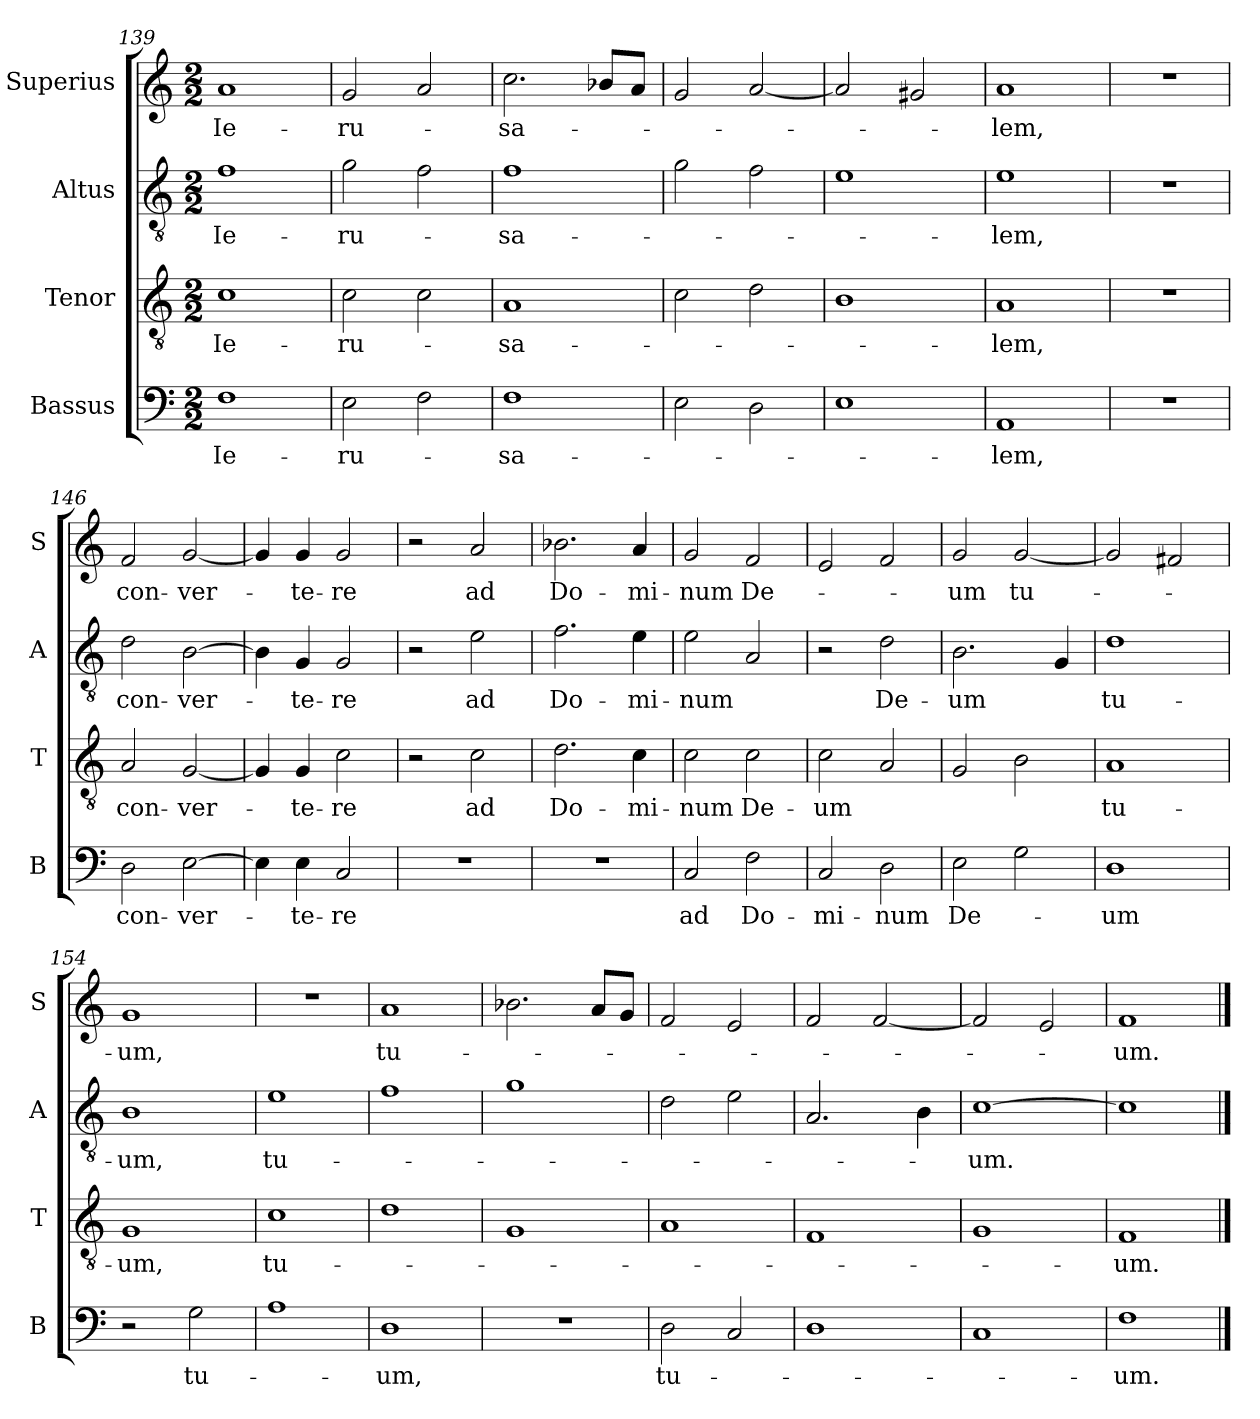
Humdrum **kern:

**kern	**text	**kern	**text	**kern	**text	**kern	**text
*part4	*part4	*part3	*part3	*part2	*part2	*part1	*part1
*staff4	*staff4	*staff3	*staff3	*staff2	*staff2	*staff1	*staff1
*I"Bassus	*	*I"Tenor	*	*I"Altus	*	*I"Superius	*
*I'B	*	*I'T	*	*I'A	*	*I'S	*
*clefF4	*	*clefGv2	*	*clefGv2	*	*clefG2	*
*k[]	*	*k[]	*	*k[]	*	*k[]	*
*M2/2	*	*M2/2	*	*M2/2	*	*M2/2	*
=139	=139	=139	=139	=139	=139	=139	=139
1F	Ie-	1c	Ie-	1f	Ie-	1a	Ie-
=140	=140	=140	=140	=140	=140	=140	=140
2E	-ru-	2c	-ru-	2g	-ru-	2g	-ru-
2F	.	2c	.	2f	.	2a	.
=141	=141	=141	=141	=141	=141	=141	=141
1F	-sa-	1A	-sa-	1f	-sa-	2.cc	-sa-
.	.	.	.	.	.	8b-XL	.
.	.	.	.	.	.	8aJ	.
=142	=142	=142	=142	=142	=142	=142	=142
2E	.	2c	.	2g	.	2g	.
2D	.	2d	.	2f	.	[2a	.
=143	=143	=143	=143	=143	=143	=143	=143
1E	.	1B	.	1e	.	2a]	.
.	.	.	.	.	.	2g#X	.
=144	=144	=144	=144	=144	=144	=144	=144
1AA	-lem,	1A	-lem,	1e	-lem,	1a	-lem,
=145	=145	=145	=145	=145	=145	=145	=145
1r	.	1r	.	1r	.	1r	.
=146	=146	=146	=146	=146	=146	=146	=146
2D	con-	2A	con-	2d	con-	2f	con-
[2E	-ver-	[2G	-ver-	[2B	-ver-	[2g	-ver-
=147	=147	=147	=147	=147	=147	=147	=147
4E]	.	4G]	.	4B]	.	4g]	.
4E	-te-	4G	-te-	4G	-te-	4g	-te-
2C	-re	2c	-re	2G	-re	2g	-re
=148	=148	=148	=148	=148	=148	=148	=148
1r	.	2r	.	2r	.	2r	.
.	.	2c	ad	2e	ad	2a	ad
=149	=149	=149	=149	=149	=149	=149	=149
1r	.	2.d	Do-	2.f	Do-	2.b-X	Do-
.	.	4c	-mi-	4e	-mi-	4a	-mi-
=150	=150	=150	=150	=150	=150	=150	=150
2C	ad	2c	-num	2e	-num	2g	-num
2F	Do-	2c	De-	2A	.	2f	De-
=151	=151	=151	=151	=151	=151	=151	=151
2C	-mi-	2c	-um	2r	.	2e	.
2D	-num	2A	.	2d	De-	2f	.
=152	=152	=152	=152	=152	=152	=152	=152
2E	De-	2G	.	2.B	-um	2g	-um
2G	.	2B	.	.	.	[2g	tu-
.	.	.	.	4G	.	.	.
=153	=153	=153	=153	=153	=153	=153	=153
!	!	!	!	!	!LO:LY:i	!	!
1D	-um	1A	tu-	1d	tu-	2g]	.
.	.	.	.	.	.	2f#X	.
=154	=154	=154	=154	=154	=154	=154	=154
!	!	!	!LO:LY:i	!	!LO:LY:i	!	!
2r	.	1G	-um,	1B	-um,	1g	-um,
2G	tu-	.	.	.	.	.	.
=155	=155	=155	=155	=155	=155	=155	=155
!	!	!	!LO:LY:i	!	!	!	!
1A	.	1c	tu-	1e	tu-	1r	.
=156	=156	=156	=156	=156	=156	=156	=156
!	!	!	!	!	!	!	!LO:LY:i
1D	-um,	1d	.	1f	.	1a	tu-
=157	=157	=157	=157	=157	=157	=157	=157
1r	.	1G	.	1g	.	2.b-X	.
.	.	.	.	.	.	8aL	.
.	.	.	.	.	.	8gJ	.
=158	=158	=158	=158	=158	=158	=158	=158
!	!LO:LY:i	!	!	!	!	!	!
2D	tu-	1A	.	2d	.	2f	.
2C	.	.	.	2e	.	2e	.
=159	=159	=159	=159	=159	=159	=159	=159
1D	.	1F	.	2.A	.	2f	.
.	.	.	.	.	.	[2f	.
.	.	.	.	4B	.	.	.
=160	=160	=160	=160	=160	=160	=160	=160
1C	.	1G	.	[1c	um.	2f]	.
.	.	.	.	.	.	2e	.
=161	=161	=161	=161	=161	=161	=161	=161
!	!LO:LY:i	!	!	!	!	!	!LO:LY:i
1F	um.	1F	um.	1c]	.	1f	um.
==	==	==	==	==	==	==	==
*-	*-	*-	*-	*-	*-	*-	*-
